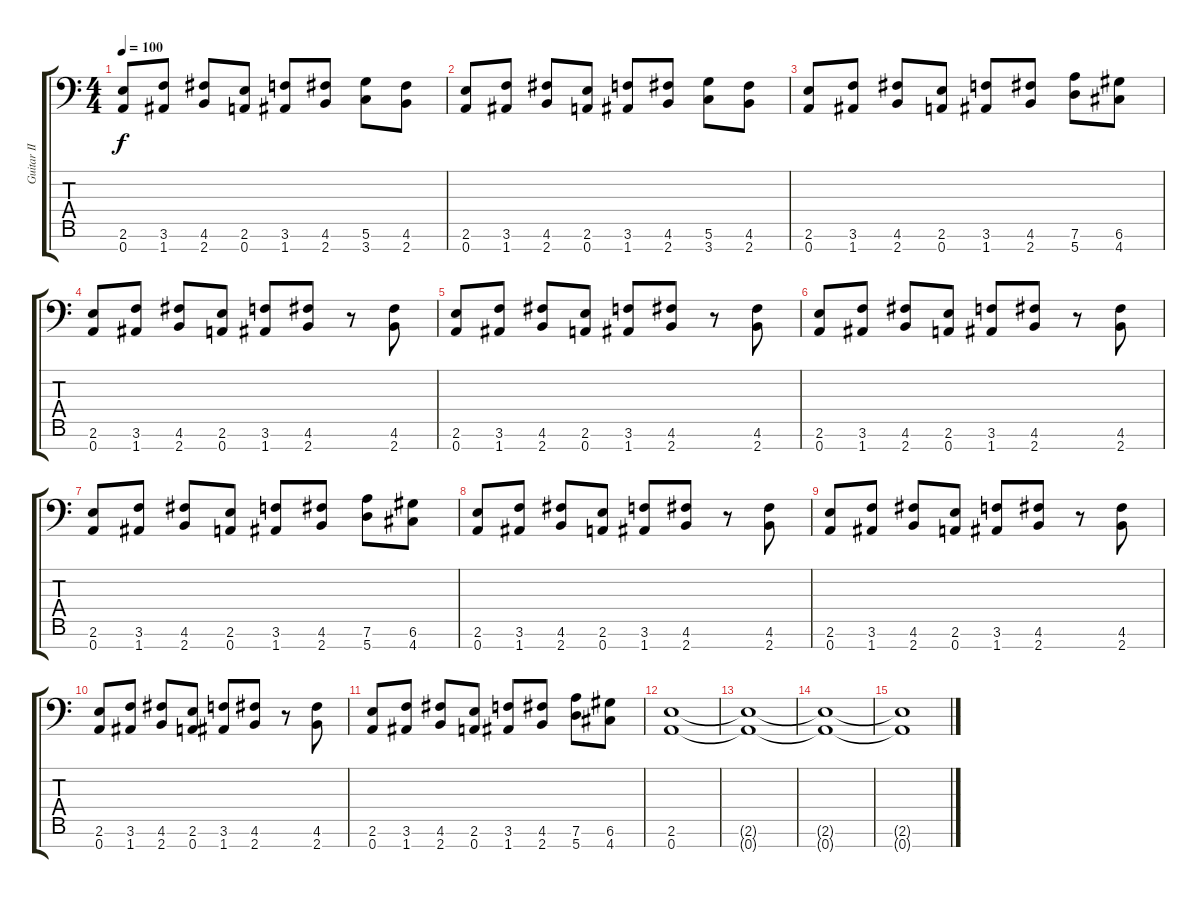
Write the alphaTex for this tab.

\track ("Guitar II" "Guitar II") {instrument overdrivenguitar}
\staff {score tabs}
\tuning (D4 A3 F3 C3 G2 D2 A1) {hide}
\ts (4 4)
\tempo 100
\clef f4
\ks c
(2.6 0.7).8{dy f} (3.6 1.7).8 (4.6 2.7).8 (2.6 0.7).8 (3.6 1.7).8 (4.6 2.7).8 (5.6 3.7).8 (4.6 2.7).8 |
(2.6 0.7).8 (3.6 1.7).8 (4.6 2.7).8 (2.6 0.7).8 (3.6 1.7).8 (4.6 2.7).8 (5.6 3.7).8 (4.6 2.7).8 |
(2.6 0.7).8 (3.6 1.7).8 (4.6 2.7).8 (2.6 0.7).8 (3.6 1.7).8 (4.6 2.7).8 (7.6 5.7).8 (6.6 4.7).8 |
(2.6 0.7).8 (3.6 1.7).8 (4.6 2.7).8 (2.6 0.7).8 (3.6 1.7).8 (4.6 2.7).8 r.8 (4.6 2.7).8 |
(2.6 0.7).8 (3.6 1.7).8 (4.6 2.7).8 (2.6 0.7).8 (3.6 1.7).8 (4.6 2.7).8 r.8 (4.6 2.7).8 |
(2.6 0.7).8 (3.6 1.7).8 (4.6 2.7).8 (2.6 0.7).8 (3.6 1.7).8 (4.6 2.7).8 r.8 (4.6 2.7).8 |
(2.6 0.7).8 (3.6 1.7).8 (4.6 2.7).8 (2.6 0.7).8 (3.6 1.7).8 (4.6 2.7).8 (7.6 5.7).8 (6.6 4.7).8 |
(2.6 0.7).8 (3.6 1.7).8 (4.6 2.7).8 (2.6 0.7).8 (3.6 1.7).8 (4.6 2.7).8 r.8 (4.6 2.7).8 |
(2.6 0.7).8 (3.6 1.7).8 (4.6 2.7).8 (2.6 0.7).8 (3.6 1.7).8 (4.6 2.7).8 r.8 (4.6 2.7).8 |
(2.6 0.7).8 (3.6 1.7).8 (4.6 2.7).8 (2.6 0.7).8 (3.6 1.7).8 (4.6 2.7).8 r.8 (4.6 2.7).8 |
(2.6 0.7).8 (3.6 1.7).8 (4.6 2.7).8 (2.6 0.7).8 (3.6 1.7).8 (4.6 2.7).8 (7.6 5.7).8 (6.6 4.7).8 |
(2.6 0.7).1 |
(2.6{t} 0.7{t}).1 |
(2.6{t} 0.7{t}).1{volume 0} |
(2.6{t} 0.7{t}).1
